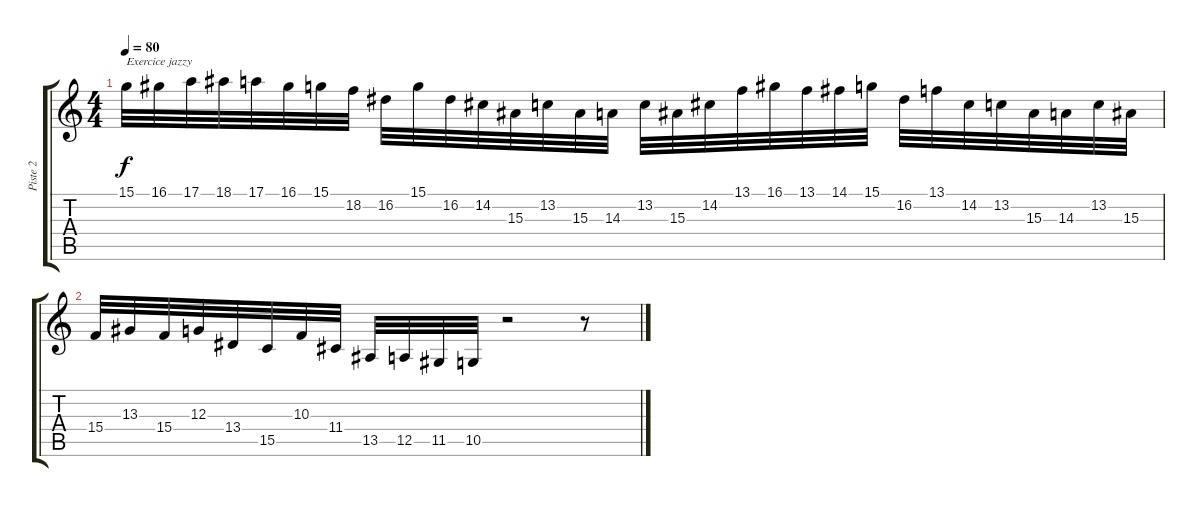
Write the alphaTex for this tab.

\track ("Piste 2" "Piste 2") {instrument acousticgrandpiano}
\staff {score tabs}
\tuning (E4 B3 G3 D3 A2 E2) {hide}
\ts (4 4)
\tempo 80
\clef g2
\ks c
15.1.32{txt "Exercice jazzy" dy f instrument acousticgrandpiano} 16.1.32 17.1.32 18.1.32 17.1.32 16.1.32 15.1.32 18.2.32 16.2.32 15.1.32 16.2.32 14.2.32 15.3.32 13.2.32 15.3.32 14.3.32 13.2.32 15.3.32 14.2.32 13.1.32 16.1.32 13.1.32 14.1.32 15.1.32 16.2.32 13.1.32 14.2.32 13.2.32 15.3.32 14.3.32 13.2.32 15.3.32 |
15.4.32 13.3.32 15.4.32 12.3.32 13.4.32 15.5.32 10.3.32 11.4.32 13.5.32 12.5.32 11.5.32 10.5.32 r.2 r.8
